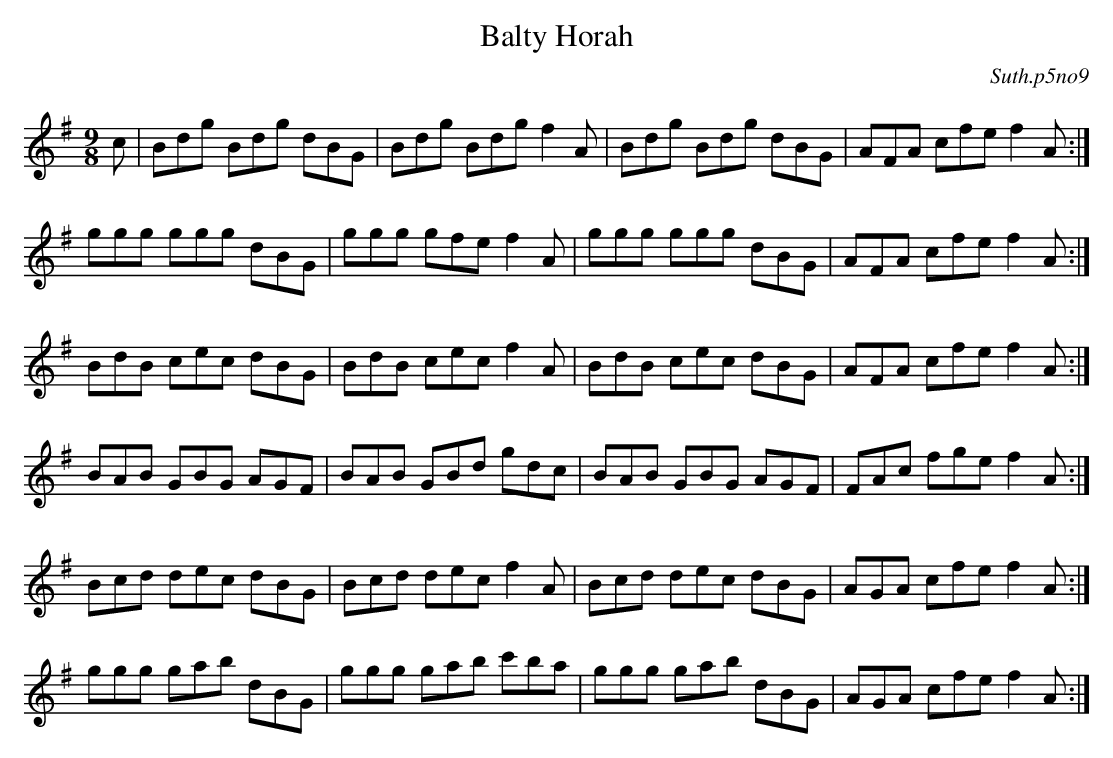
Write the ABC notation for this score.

X:1
T:Balty Horah
C:Suth.p5no9
M:9/8
L:1/8
K:G
c|Bdg Bdg dBG|Bdg Bdg f2A|Bdg Bdg dBG|AFA cfe f2A:|
ggg ggg dBG|ggg gfe f2A|ggg ggg dBG|AFA cfe f2A:|
BdB cec dBG|BdB cec f2A|BdB cec dBG|AFA cfe f2A:|
BAB GBG AGF|BAB GBd gdc|BAB GBG AGF|FAc fge f2A:|
Bcd dec dBG|Bcd dec f2A|Bcd dec dBG|AGA cfe f2A:|
ggg gab dBG|ggg gab c'ba|ggg gab dBG|AGA cfe f2A:|
